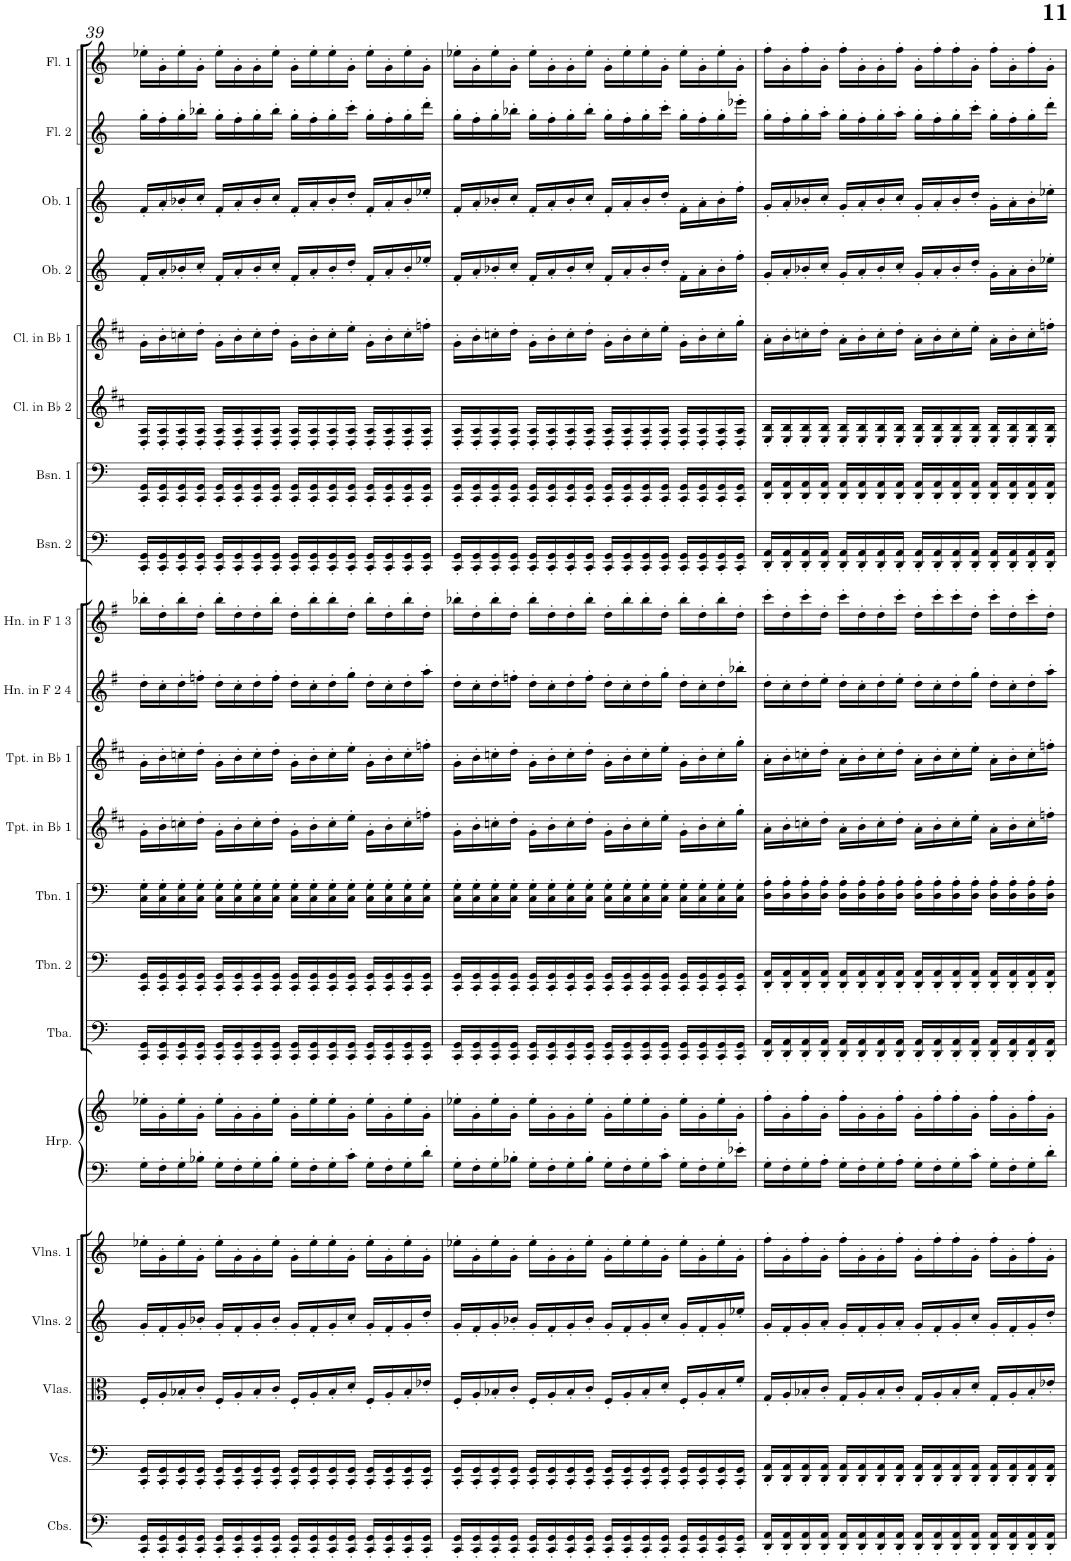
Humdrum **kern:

**kern	**kern	**kern	**kern	**kern	**kern	**kern	**kern	**kern	**kern	**kern	**kern	**kern	**kern	**kern	**kern	**kern	**kern	**kern	**kern	**kern	**kern
*part21	*part20	*part19	*part18	*part17	*part16	*part16	*part15	*part14	*part13	*part12	*part11	*part10	*part9	*part8	*part7	*part6	*part5	*part4	*part3	*part2	*part1
*staff22	*staff21	*staff20	*staff19	*staff18	*staff17	*staff16	*staff15	*staff14	*staff13	*staff12	*staff11	*staff10	*staff9	*staff8	*staff7	*staff6	*staff5	*staff4	*staff3	*staff2	*staff1
*I"Contrabasses	*I"Violoncellos	*I"Violas	*I"Violins 2	*I"Violins 1	*I"Harp	*	*I"Tuba	*I"Trombone 2	*I"Trombone 1	*I"Trumpet in Bb 1	*I"Trumpet in Bb 1	*I"Horn in F 2 &amp; 4	*I"Horn in F 1 &amp; 3	*I"Bassoon 2	*I"Bassoon 1	*I"Clarinet in Bb 2	*I"Clarinet in Bb 1	*I"Oboe 2	*I"Oboe 1	*I"Flute 2	*I"Flute 1
*I'Cbs.	*I'Vcs.	*I'Vlas.	*I'Vlns. 2	*I'Vlns. 1	*I'Hrp.	*	*I'Tba.	*I'Tbn. 2	*I'Tbn. 1	*I'Tpt. in Bb 1	*I'Tpt. in Bb 1	*I'Hn. in F 2 4	*I'Hn. in F 1 3	*I'Bsn. 2	*I'Bsn. 1	*I'Cl. in Bb 2	*I'Cl. in Bb 1	*I'Ob. 2	*I'Ob. 1	*I'Fl. 2	*I'Fl. 1
!!LO:PB:g=z
*clefF4	*clefF4	*clefC3	*clefG2	*clefG2	*clefF4	*clefG2	*clefF4	*clefF4	*clefF4	*clefG2	*clefG2	*clefG2	*clefG2	*clefF4	*clefF4	*clefG2	*clefG2	*clefG2	*clefG2	*clefG2	*clefG2
*Trd7c12	*	*	*	*	*	*	*	*	*	*Trd1c2	*Trd1c2	*Trd4c7	*Trd4c7	*	*	*Trd1c2	*Trd1c2	*	*	*	*
*k[]	*k[]	*k[]	*k[]	*k[]	*k[]	*k[]	*k[]	*k[]	*k[]	*k[f#c#]	*k[f#c#]	*k[f#]	*k[f#]	*k[]	*k[]	*k[f#c#]	*k[f#c#]	*k[]	*k[]	*k[]	*k[]
*M4/4	*M4/4	*M4/4	*M4/4	*M4/4	*M4/4	*M4/4	*M4/4	*M4/4	*M4/4	*M4/4	*M4/4	*M4/4	*M4/4	*M4/4	*M4/4	*M4/4	*M4/4	*M4/4	*M4/4	*M4/4	*M4/4
=39	=39	=39	=39	=39	=39	=39	=39	=39	=39	=39	=39	=39	=39	=39	=39	=39	=39	=39	=39	=39	=39
16CC/' 16GG/'LL	16CC/' 16GG/'LL	16F'/LL	16g'/LL	16ee-X'\LL	16G'\LL	16ee-X'\LL	16CC/' 16GG/'LL	16CC/' 16GG/'LL	16C\' 16G\'LL	16g'\LL	16g'\LL	16dd'\LL	16bb-X'\LL	16CC/' 16GG/'LL	16CC/' 16GG/'LL	16D/' 16A/'LL	16g'\LL	16f'/LL	16f'/LL	16gg'\LL	16ee-X'\LL
16CC/' 16GG/'	16CC/' 16GG/'	16A'/	16f'/	16g'\	16F'\	16g'\	16CC/' 16GG/'	16CC/' 16GG/'	16C\' 16G\'	16b'\	16b'\	16cc'\	16dd'\	16CC/' 16GG/'	16CC/' 16GG/'	16D/' 16A/'	16b'\	16a'/	16a'/	16ff'\	16g'\
16CC/' 16GG/'	16CC/' 16GG/'	16B-X'/	16g'/	16ee-'\	16G'\	16ee-'\	16CC/' 16GG/'	16CC/' 16GG/'	16C\' 16G\'	16ccn'\	16ccn'\	16dd'\	16bb-'\	16CC/' 16GG/'	16CC/' 16GG/'	16D/' 16A/'	16ccn'\	16b-X'/	16b-X'/	16gg'\	16ee-'\
16CC/' 16GG/'JJ	16CC/' 16GG/'JJ	16c'/JJ	16b-X'/JJ	16g'\JJ	16B-X'\JJ	16g'\JJ	16CC/' 16GG/'JJ	16CC/' 16GG/'JJ	16C\' 16G\'JJ	16dd'\JJ	16dd'\JJ	16ffn'\JJ	16dd'\JJ	16CC/' 16GG/'JJ	16CC/' 16GG/'JJ	16D/' 16A/'JJ	16dd'\JJ	16cc'/JJ	16cc'/JJ	16bb-X'\JJ	16g'\JJ
16CC/' 16GG/'LL	16CC/' 16GG/'LL	16F'/LL	16g'/LL	16ee-'\LL	16G'\LL	16ee-'\LL	16CC/' 16GG/'LL	16CC/' 16GG/'LL	16C\' 16G\'LL	16g'\LL	16g'\LL	16dd'\LL	16bb-'\LL	16CC/' 16GG/'LL	16CC/' 16GG/'LL	16D/' 16A/'LL	16g'\LL	16f'/LL	16f'/LL	16gg'\LL	16ee-'\LL
16CC/' 16GG/'	16CC/' 16GG/'	16A'/	16f'/	16g'\	16F'\	16g'\	16CC/' 16GG/'	16CC/' 16GG/'	16C\' 16G\'	16b'\	16b'\	16cc'\	16dd'\	16CC/' 16GG/'	16CC/' 16GG/'	16D/' 16A/'	16b'\	16a'/	16a'/	16ff'\	16g'\
16CC/' 16GG/'	16CC/' 16GG/'	16B-'/	16g'/	16g'\	16G'\	16g'\	16CC/' 16GG/'	16CC/' 16GG/'	16C\' 16G\'	16cc'\	16cc'\	16dd'\	16dd'\	16CC/' 16GG/'	16CC/' 16GG/'	16D/' 16A/'	16cc'\	16b-'/	16b-'/	16gg'\	16g'\
16CC/' 16GG/'JJ	16CC/' 16GG/'JJ	16c'/JJ	16b-'/JJ	16ee-'\JJ	16B-'\JJ	16ee-'\JJ	16CC/' 16GG/'JJ	16CC/' 16GG/'JJ	16C\' 16G\'JJ	16dd'\JJ	16dd'\JJ	16ff'\JJ	16bb-'\JJ	16CC/' 16GG/'JJ	16CC/' 16GG/'JJ	16D/' 16A/'JJ	16dd'\JJ	16cc'/JJ	16cc'/JJ	16bb-'\JJ	16ee-'\JJ
16CC/' 16GG/'LL	16CC/' 16GG/'LL	16F'/LL	16g'/LL	16g'\LL	16G'\LL	16g'\LL	16CC/' 16GG/'LL	16CC/' 16GG/'LL	16C\' 16G\'LL	16g'\LL	16g'\LL	16dd'\LL	16dd'\LL	16CC/' 16GG/'LL	16CC/' 16GG/'LL	16D/' 16A/'LL	16g'\LL	16f'/LL	16f'/LL	16gg'\LL	16g'\LL
16CC/' 16GG/'	16CC/' 16GG/'	16A'/	16f'/	16ee-'\	16F'\	16ee-'\	16CC/' 16GG/'	16CC/' 16GG/'	16C\' 16G\'	16b'\	16b'\	16cc'\	16bb-'\	16CC/' 16GG/'	16CC/' 16GG/'	16D/' 16A/'	16b'\	16a'/	16a'/	16ff'\	16ee-'\
16CC/' 16GG/'	16CC/' 16GG/'	16B-'/	16g'/	16ee-'\	16G'\	16ee-'\	16CC/' 16GG/'	16CC/' 16GG/'	16C\' 16G\'	16cc'\	16cc'\	16dd'\	16bb-'\	16CC/' 16GG/'	16CC/' 16GG/'	16D/' 16A/'	16cc'\	16b-'/	16b-'/	16gg'\	16ee-'\
16CC/' 16GG/'JJ	16CC/' 16GG/'JJ	16d'/JJ	16cc'/JJ	16g'\JJ	16c'\JJ	16g'\JJ	16CC/' 16GG/'JJ	16CC/' 16GG/'JJ	16C\' 16G\'JJ	16ee'\JJ	16ee'\JJ	16gg'\JJ	16dd'\JJ	16CC/' 16GG/'JJ	16CC/' 16GG/'JJ	16D/' 16A/'JJ	16ee'\JJ	16dd'/JJ	16dd'/JJ	16ccc'\JJ	16g'\JJ
16CC/' 16GG/'LL	16CC/' 16GG/'LL	16F'/LL	16g'/LL	16ee-'\LL	16G'\LL	16ee-'\LL	16CC/' 16GG/'LL	16CC/' 16GG/'LL	16C\' 16G\'LL	16g'\LL	16g'\LL	16dd'\LL	16bb-'\LL	16CC/' 16GG/'LL	16CC/' 16GG/'LL	16D/' 16A/'LL	16g'\LL	16f'/LL	16f'/LL	16gg'\LL	16ee-'\LL
16CC/' 16GG/'	16CC/' 16GG/'	16A'/	16f'/	16g'\	16F'\	16g'\	16CC/' 16GG/'	16CC/' 16GG/'	16C\' 16G\'	16b'\	16b'\	16cc'\	16dd'\	16CC/' 16GG/'	16CC/' 16GG/'	16D/' 16A/'	16b'\	16a'/	16a'/	16ff'\	16g'\
16CC/' 16GG/'	16CC/' 16GG/'	16B-'/	16g'/	16ee-'\	16G'\	16ee-'\	16CC/' 16GG/'	16CC/' 16GG/'	16C\' 16G\'	16cc'\	16cc'\	16dd'\	16bb-'\	16CC/' 16GG/'	16CC/' 16GG/'	16D/' 16A/'	16cc'\	16b-'/	16b-'/	16gg'\	16ee-'\
16CC/' 16GG/'JJ	16CC/' 16GG/'JJ	16e-X'/JJ	16dd'/JJ	16g'\JJ	16d'\JJ	16g'\JJ	16CC/' 16GG/'JJ	16CC/' 16GG/'JJ	16C\' 16G\'JJ	16ffn'\JJ	16ffn'\JJ	16aa'\JJ	16dd'\JJ	16CC/' 16GG/'JJ	16CC/' 16GG/'JJ	16D/' 16A/'JJ	16ffn'\JJ	16ee-X'/JJ	16ee-X'/JJ	16ddd'\JJ	16g'\JJ
=40	=40	=40	=40	=40	=40	=40	=40	=40	=40	=40	=40	=40	=40	=40	=40	=40	=40	=40	=40	=40	=40
16CC/' 16GG/'LL	16CC/' 16GG/'LL	16F'/LL	16g'/LL	16ee-X'\LL	16G'\LL	16ee-X'\LL	16CC/' 16GG/'LL	16CC/' 16GG/'LL	16C\' 16G\'LL	16g'\LL	16g'\LL	16dd'\LL	16bb-X'\LL	16CC/' 16GG/'LL	16CC/' 16GG/'LL	16D/' 16A/'LL	16g'\LL	16f'/LL	16f'/LL	16gg'\LL	16ee-X'\LL
16CC/' 16GG/'	16CC/' 16GG/'	16A'/	16f'/	16g'\	16F'\	16g'\	16CC/' 16GG/'	16CC/' 16GG/'	16C\' 16G\'	16b'\	16b'\	16cc'\	16dd'\	16CC/' 16GG/'	16CC/' 16GG/'	16D/' 16A/'	16b'\	16a'/	16a'/	16ff'\	16g'\
16CC/' 16GG/'	16CC/' 16GG/'	16B-X'/	16g'/	16ee-'\	16G'\	16ee-'\	16CC/' 16GG/'	16CC/' 16GG/'	16C\' 16G\'	16ccn'\	16ccn'\	16dd'\	16bb-'\	16CC/' 16GG/'	16CC/' 16GG/'	16D/' 16A/'	16ccn'\	16b-X'/	16b-X'/	16gg'\	16ee-'\
16CC/' 16GG/'JJ	16CC/' 16GG/'JJ	16c'/JJ	16b-X'/JJ	16g'\JJ	16B-X'\JJ	16g'\JJ	16CC/' 16GG/'JJ	16CC/' 16GG/'JJ	16C\' 16G\'JJ	16dd'\JJ	16dd'\JJ	16ffn'\JJ	16dd'\JJ	16CC/' 16GG/'JJ	16CC/' 16GG/'JJ	16D/' 16A/'JJ	16dd'\JJ	16cc'/JJ	16cc'/JJ	16bb-X'\JJ	16g'\JJ
16CC/' 16GG/'LL	16CC/' 16GG/'LL	16F'/LL	16g'/LL	16ee-'\LL	16G'\LL	16ee-'\LL	16CC/' 16GG/'LL	16CC/' 16GG/'LL	16C\' 16G\'LL	16g'\LL	16g'\LL	16dd'\LL	16bb-'\LL	16CC/' 16GG/'LL	16CC/' 16GG/'LL	16D/' 16A/'LL	16g'\LL	16f'/LL	16f'/LL	16gg'\LL	16ee-'\LL
16CC/' 16GG/'	16CC/' 16GG/'	16A'/	16f'/	16g'\	16F'\	16g'\	16CC/' 16GG/'	16CC/' 16GG/'	16C\' 16G\'	16b'\	16b'\	16cc'\	16dd'\	16CC/' 16GG/'	16CC/' 16GG/'	16D/' 16A/'	16b'\	16a'/	16a'/	16ff'\	16g'\
16CC/' 16GG/'	16CC/' 16GG/'	16B-'/	16g'/	16g'\	16G'\	16g'\	16CC/' 16GG/'	16CC/' 16GG/'	16C\' 16G\'	16cc'\	16cc'\	16dd'\	16dd'\	16CC/' 16GG/'	16CC/' 16GG/'	16D/' 16A/'	16cc'\	16b-'/	16b-'/	16gg'\	16g'\
16CC/' 16GG/'JJ	16CC/' 16GG/'JJ	16c'/JJ	16b-'/JJ	16ee-'\JJ	16B-'\JJ	16ee-'\JJ	16CC/' 16GG/'JJ	16CC/' 16GG/'JJ	16C\' 16G\'JJ	16dd'\JJ	16dd'\JJ	16ff'\JJ	16bb-'\JJ	16CC/' 16GG/'JJ	16CC/' 16GG/'JJ	16D/' 16A/'JJ	16dd'\JJ	16cc'/JJ	16cc'/JJ	16bb-'\JJ	16ee-'\JJ
16CC/' 16GG/'LL	16CC/' 16GG/'LL	16F'/LL	16g'/LL	16g'\LL	16G'\LL	16g'\LL	16CC/' 16GG/'LL	16CC/' 16GG/'LL	16C\' 16G\'LL	16g'\LL	16g'\LL	16dd'\LL	16dd'\LL	16CC/' 16GG/'LL	16CC/' 16GG/'LL	16D/' 16A/'LL	16g'\LL	16f'/LL	16f'/LL	16gg'\LL	16g'\LL
16CC/' 16GG/'	16CC/' 16GG/'	16A'/	16f'/	16ee-'\	16F'\	16ee-'\	16CC/' 16GG/'	16CC/' 16GG/'	16C\' 16G\'	16b'\	16b'\	16cc'\	16bb-'\	16CC/' 16GG/'	16CC/' 16GG/'	16D/' 16A/'	16b'\	16a'/	16a'/	16ff'\	16ee-'\
16CC/' 16GG/'	16CC/' 16GG/'	16B-'/	16g'/	16ee-'\	16G'\	16ee-'\	16CC/' 16GG/'	16CC/' 16GG/'	16C\' 16G\'	16cc'\	16cc'\	16dd'\	16bb-'\	16CC/' 16GG/'	16CC/' 16GG/'	16D/' 16A/'	16cc'\	16b-'/	16b-'/	16gg'\	16ee-'\
16CC/' 16GG/'JJ	16CC/' 16GG/'JJ	16d'/JJ	16cc'/JJ	16g'\JJ	16c'\JJ	16g'\JJ	16CC/' 16GG/'JJ	16CC/' 16GG/'JJ	16C\' 16G\'JJ	16ee'\JJ	16ee'\JJ	16gg'\JJ	16dd'\JJ	16CC/' 16GG/'JJ	16CC/' 16GG/'JJ	16D/' 16A/'JJ	16ee'\JJ	16dd'/JJ	16dd'/JJ	16ccc'\JJ	16g'\JJ
16CC/' 16GG/'LL	16CC/' 16GG/'LL	16F'/LL	16g'/LL	16ee-'\LL	16G'\LL	16ee-'\LL	16CC/' 16GG/'LL	16CC/' 16GG/'LL	16C\' 16G\'LL	16g'\LL	16g'\LL	16dd'\LL	16bb-'\LL	16CC/' 16GG/'LL	16CC/' 16GG/'LL	16D/' 16A/'LL	16g'\LL	16f'\LL	16f'\LL	16gg'\LL	16ee-'\LL
16CC/' 16GG/'	16CC/' 16GG/'	16A'/	16f'/	16g'\	16F'\	16g'\	16CC/' 16GG/'	16CC/' 16GG/'	16C\' 16G\'	16b'\	16b'\	16cc'\	16dd'\	16CC/' 16GG/'	16CC/' 16GG/'	16D/' 16A/'	16b'\	16a'\	16a'\	16ff'\	16g'\
16CC/' 16GG/'	16CC/' 16GG/'	16B-'/	16g'/	16ee-'\	16G'\	16ee-'\	16CC/' 16GG/'	16CC/' 16GG/'	16C\' 16G\'	16cc'\	16cc'\	16dd'\	16bb-'\	16CC/' 16GG/'	16CC/' 16GG/'	16D/' 16A/'	16cc'\	16b-'\	16b-'\	16gg'\	16ee-'\
16CC/' 16GG/'JJ	16CC/' 16GG/'JJ	16f'/JJ	16ee-X'/JJ	16g'\JJ	16e-X'\JJ	16g'\JJ	16CC/' 16GG/'JJ	16CC/' 16GG/'JJ	16C\' 16G\'JJ	16gg'\JJ	16gg'\JJ	16bb-X'\JJ	16dd'\JJ	16CC/' 16GG/'JJ	16CC/' 16GG/'JJ	16D/' 16A/'JJ	16gg'\JJ	16ff'\JJ	16ff'\JJ	16eee-X'\JJ	16g'\JJ
=41	=41	=41	=41	=41	=41	=41	=41	=41	=41	=41	=41	=41	=41	=41	=41	=41	=41	=41	=41	=41	=41
16DD/' 16AA/'LL	16DD/' 16AA/'LL	16G'/LL	16g'/LL	16ff'\LL	16G'\LL	16ff'\LL	16DD/' 16AA/'LL	16DD/' 16AA/'LL	16D\' 16A\'LL	16a'\LL	16a'\LL	16dd'\LL	16ccc'\LL	16DD/' 16AA/'LL	16DD/' 16AA/'LL	16E/' 16B/'LL	16a'\LL	16g'/LL	16g'/LL	16gg'\LL	16ff'\LL
16DD/' 16AA/'	16DD/' 16AA/'	16A'/	16f'/	16g'\	16F'\	16g'\	16DD/' 16AA/'	16DD/' 16AA/'	16D\' 16A\'	16b'\	16b'\	16cc'\	16dd'\	16DD/' 16AA/'	16DD/' 16AA/'	16E/' 16B/'	16b'\	16a'/	16a'/	16ff'\	16g'\
16DD/' 16AA/'	16DD/' 16AA/'	16B-X'/	16g'/	16ff'\	16G'\	16ff'\	16DD/' 16AA/'	16DD/' 16AA/'	16D\' 16A\'	16ccn'\	16ccn'\	16dd'\	16ccc'\	16DD/' 16AA/'	16DD/' 16AA/'	16E/' 16B/'	16ccn'\	16b-X'/	16b-X'/	16gg'\	16ff'\
16DD/' 16AA/'JJ	16DD/' 16AA/'JJ	16c'/JJ	16a'/JJ	16g'\JJ	16A'\JJ	16g'\JJ	16DD/' 16AA/'JJ	16DD/' 16AA/'JJ	16D\' 16A\'JJ	16dd'\JJ	16dd'\JJ	16ee'\JJ	16dd'\JJ	16DD/' 16AA/'JJ	16DD/' 16AA/'JJ	16E/' 16B/'JJ	16dd'\JJ	16cc'/JJ	16cc'/JJ	16aa'\JJ	16g'\JJ
16DD/' 16AA/'LL	16DD/' 16AA/'LL	16G'/LL	16g'/LL	16ff'\LL	16G'\LL	16ff'\LL	16DD/' 16AA/'LL	16DD/' 16AA/'LL	16D\' 16A\'LL	16a'\LL	16a'\LL	16dd'\LL	16ccc'\LL	16DD/' 16AA/'LL	16DD/' 16AA/'LL	16E/' 16B/'LL	16a'\LL	16g'/LL	16g'/LL	16gg'\LL	16ff'\LL
16DD/' 16AA/'	16DD/' 16AA/'	16A'/	16f'/	16g'\	16F'\	16g'\	16DD/' 16AA/'	16DD/' 16AA/'	16D\' 16A\'	16b'\	16b'\	16cc'\	16dd'\	16DD/' 16AA/'	16DD/' 16AA/'	16E/' 16B/'	16b'\	16a'/	16a'/	16ff'\	16g'\
16DD/' 16AA/'	16DD/' 16AA/'	16B-'/	16g'/	16g'\	16G'\	16g'\	16DD/' 16AA/'	16DD/' 16AA/'	16D\' 16A\'	16cc'\	16cc'\	16dd'\	16dd'\	16DD/' 16AA/'	16DD/' 16AA/'	16E/' 16B/'	16cc'\	16b-'/	16b-'/	16gg'\	16g'\
16DD/' 16AA/'JJ	16DD/' 16AA/'JJ	16c'/JJ	16a'/JJ	16ff'\JJ	16A'\JJ	16ff'\JJ	16DD/' 16AA/'JJ	16DD/' 16AA/'JJ	16D\' 16A\'JJ	16dd'\JJ	16dd'\JJ	16ee'\JJ	16ccc'\JJ	16DD/' 16AA/'JJ	16DD/' 16AA/'JJ	16E/' 16B/'JJ	16dd'\JJ	16cc'/JJ	16cc'/JJ	16aa'\JJ	16ff'\JJ
16DD/' 16AA/'LL	16DD/' 16AA/'LL	16G'/LL	16g'/LL	16g'\LL	16G'\LL	16g'\LL	16DD/' 16AA/'LL	16DD/' 16AA/'LL	16D\' 16A\'LL	16a'\LL	16a'\LL	16dd'\LL	16dd'\LL	16DD/' 16AA/'LL	16DD/' 16AA/'LL	16E/' 16B/'LL	16a'\LL	16g'/LL	16g'/LL	16gg'\LL	16g'\LL
16DD/' 16AA/'	16DD/' 16AA/'	16A'/	16f'/	16ff'\	16F'\	16ff'\	16DD/' 16AA/'	16DD/' 16AA/'	16D\' 16A\'	16b'\	16b'\	16cc'\	16ccc'\	16DD/' 16AA/'	16DD/' 16AA/'	16E/' 16B/'	16b'\	16a'/	16a'/	16ff'\	16ff'\
16DD/' 16AA/'	16DD/' 16AA/'	16B-'/	16g'/	16ff'\	16G'\	16ff'\	16DD/' 16AA/'	16DD/' 16AA/'	16D\' 16A\'	16cc'\	16cc'\	16dd'\	16ccc'\	16DD/' 16AA/'	16DD/' 16AA/'	16E/' 16B/'	16cc'\	16b-'/	16b-'/	16gg'\	16ff'\
16DD/' 16AA/'JJ	16DD/' 16AA/'JJ	16d'/JJ	16cc'/JJ	16g'\JJ	16c'\JJ	16g'\JJ	16DD/' 16AA/'JJ	16DD/' 16AA/'JJ	16D\' 16A\'JJ	16ee'\JJ	16ee'\JJ	16gg'\JJ	16dd'\JJ	16DD/' 16AA/'JJ	16DD/' 16AA/'JJ	16E/' 16B/'JJ	16ee'\JJ	16dd'/JJ	16dd'/JJ	16ccc'\JJ	16g'\JJ
16DD/' 16AA/'LL	16DD/' 16AA/'LL	16G'/LL	16g'/LL	16ff'\LL	16G'\LL	16ff'\LL	16DD/' 16AA/'LL	16DD/' 16AA/'LL	16D\' 16A\'LL	16a'\LL	16a'\LL	16dd'\LL	16ccc'\LL	16DD/' 16AA/'LL	16DD/' 16AA/'LL	16E/' 16B/'LL	16a'\LL	16g'\LL	16g'\LL	16gg'\LL	16ff'\LL
16DD/' 16AA/'	16DD/' 16AA/'	16A'/	16f'/	16g'\	16F'\	16g'\	16DD/' 16AA/'	16DD/' 16AA/'	16D\' 16A\'	16b'\	16b'\	16cc'\	16dd'\	16DD/' 16AA/'	16DD/' 16AA/'	16E/' 16B/'	16b'\	16a'\	16a'\	16ff'\	16g'\
16DD/' 16AA/'	16DD/' 16AA/'	16B-'/	16g'/	16ff'\	16G'\	16ff'\	16DD/' 16AA/'	16DD/' 16AA/'	16D\' 16A\'	16cc'\	16cc'\	16dd'\	16ccc'\	16DD/' 16AA/'	16DD/' 16AA/'	16E/' 16B/'	16cc'\	16b-'\	16b-'\	16gg'\	16ff'\
16DD/' 16AA/'JJ	16DD/' 16AA/'JJ	16e-X'/JJ	16dd'/JJ	16g'\JJ	16d'\JJ	16g'\JJ	16DD/' 16AA/'JJ	16DD/' 16AA/'JJ	16D\' 16A\'JJ	16ffn'\JJ	16ffn'\JJ	16aa'\JJ	16dd'\JJ	16DD/' 16AA/'JJ	16DD/' 16AA/'JJ	16E/' 16B/'JJ	16ffn'\JJ	16ee-X'\JJ	16ee-X'\JJ	16ddd'\JJ	16g'\JJ
=	=	=	=	=	=	=	=	=	=	=	=	=	=	=	=	=	=	=	=	=	=
*-	*-	*-	*-	*-	*-	*-	*-	*-	*-	*-	*-	*-	*-	*-	*-	*-	*-	*-	*-	*-	*-
